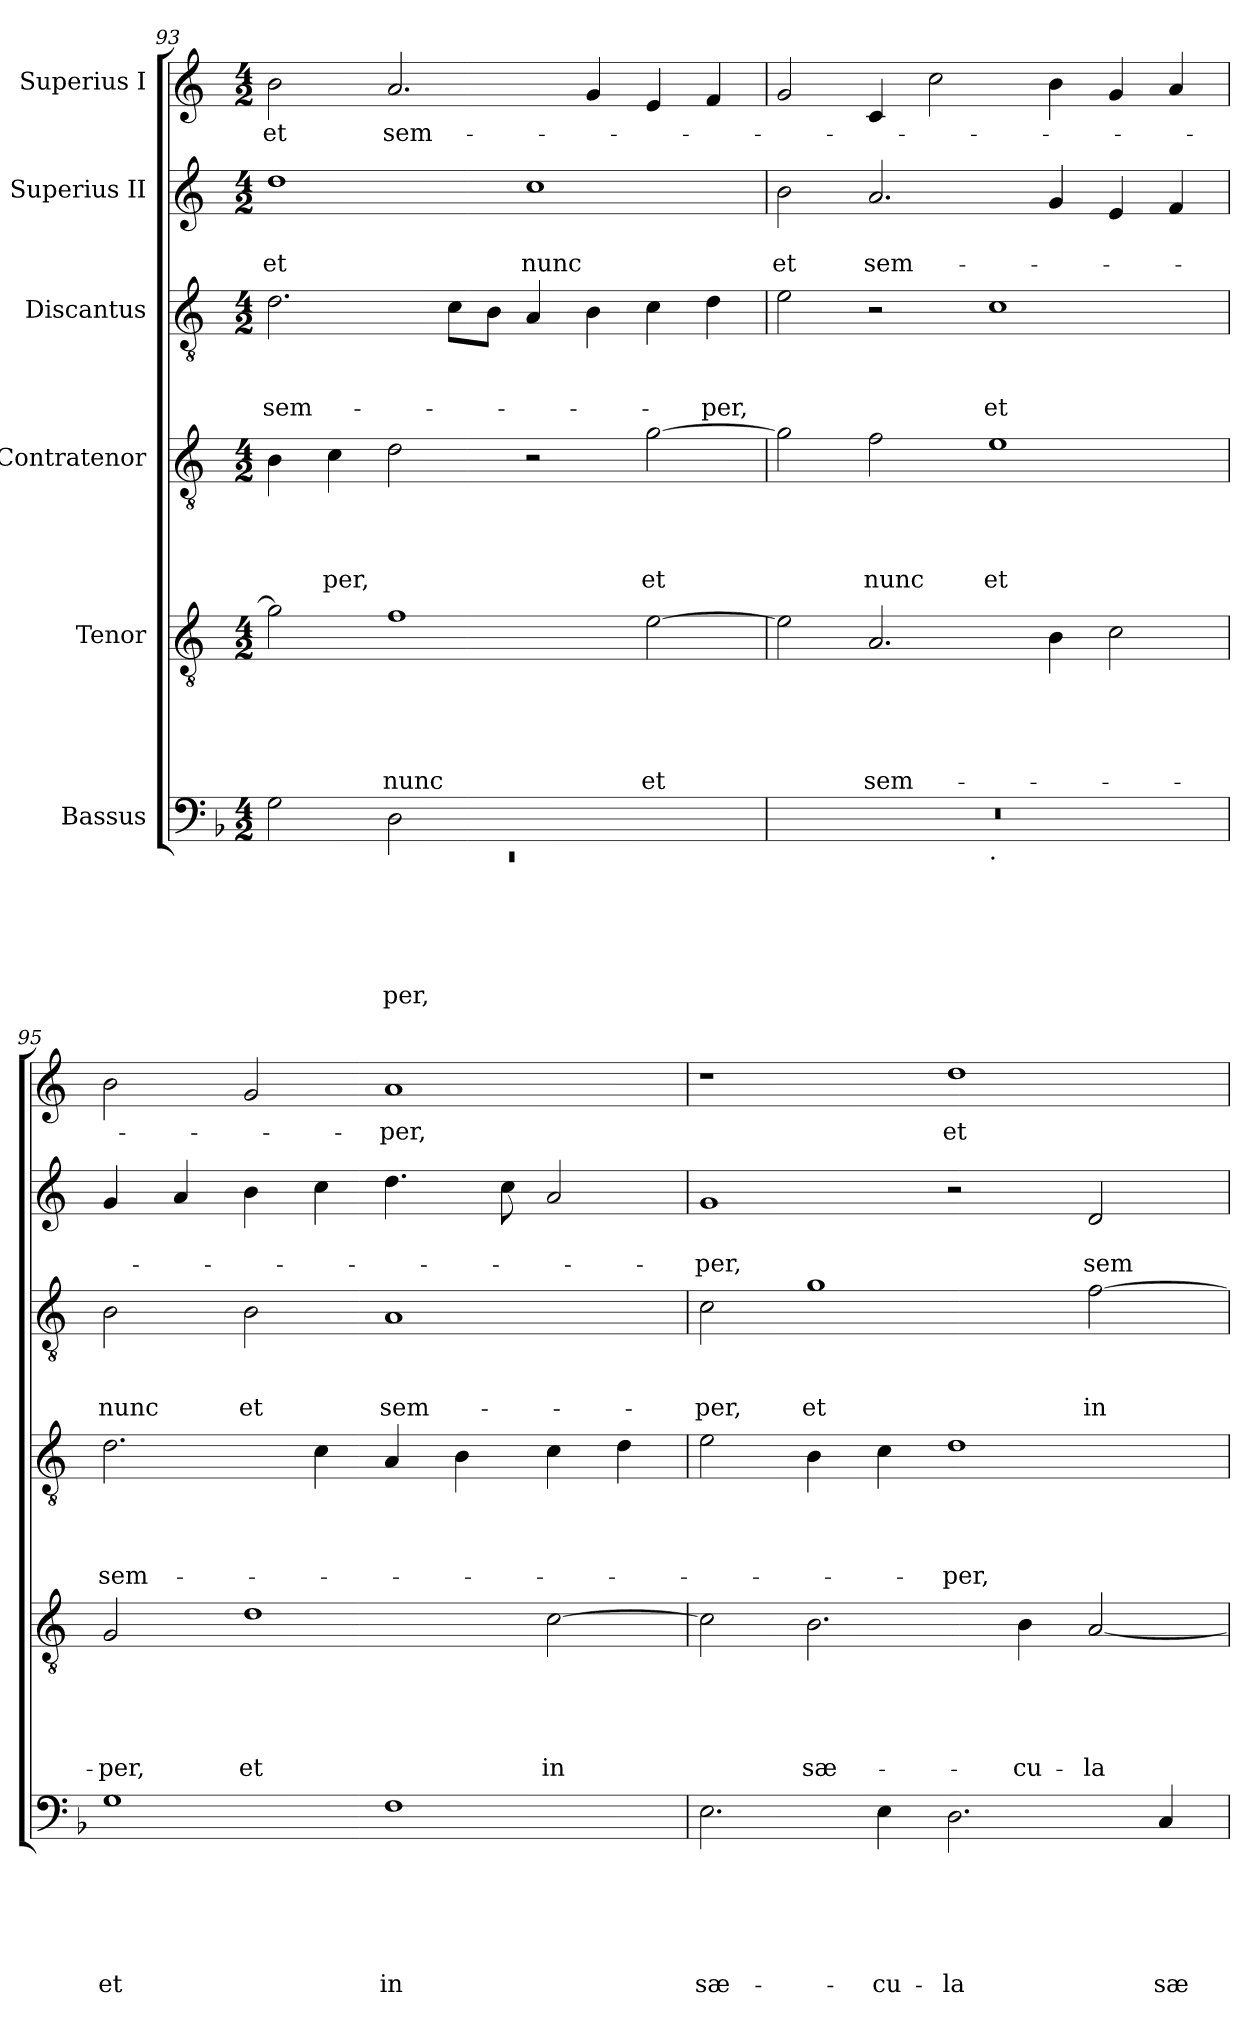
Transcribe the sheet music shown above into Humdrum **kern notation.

**kern	**text	**text	**text	**text	**text	**text	**kern	**text	**text	**text	**text	**text	**kern	**text	**text	**text	**text	**kern	**text	**text	**text	**kern	**text	**text	**kern	**text
*part6	*part6	*part6	*part6	*part6	*part6	*part6	*part5	*part5	*part5	*part5	*part5	*part5	*part4	*part4	*part4	*part4	*part4	*part3	*part3	*part3	*part3	*part2	*part2	*part2	*part1	*part1
*staff6	*staff6	*staff6	*staff6	*staff6	*staff6	*staff6	*staff5	*staff5	*staff5	*staff5	*staff5	*staff5	*staff4	*staff4	*staff4	*staff4	*staff4	*staff3	*staff3	*staff3	*staff3	*staff2	*staff2	*staff2	*staff1	*staff1
*I"Bassus	*	*	*	*	*	*	*I"Tenor	*	*	*	*	*	*I"Contratenor	*	*	*	*	*I"Discantus	*	*	*	*I"Superius II	*	*	*I"Superius I	*
*clefF4	*	*	*	*	*	*	*clefGv2	*	*	*	*	*	*clefGv2	*	*	*	*	*clefGv2	*	*	*	*clefG2	*	*	*clefG2	*
*	*	*	*	*	*	*	*ITrd-3c-5	*	*	*	*	*	*ITrd-3c-5	*	*	*	*	*ITrd-3c-5	*	*	*	*ITrd-3c-5	*	*	*ITrd-3c-5	*
*k[b-]	*	*	*	*	*	*	*k[b-]	*	*	*	*	*	*k[b-]	*	*	*	*	*k[b-]	*	*	*	*k[b-]	*	*	*k[b-]	*
*F:	*	*	*	*	*	*	*F:	*	*	*	*	*	*F:	*	*	*	*	*F:	*	*	*	*F:	*	*	*F:	*
*M4/2	*	*	*	*	*	*	*M4/2	*	*	*	*	*	*M4/2	*	*	*	*	*M4/2	*	*	*	*M4/2	*	*	*M4/2	*
=93	=93	=93	=93	=93	=93	=93	=93	=93	=93	=93	=93	=93	=93	=93	=93	=93	=93	=93	=93	=93	=93	=93	=93	=93	=93	=93
*^	*	*	*	*	*	*	*	*	*	*	*	*	*	*	*	*	*	*	*	*	*	*	*	*	*	*
!	!LO:N:vis=1	!	!	!	!	!	!	!	!	!	!	!	!	!	!	!	!	!	!	!	!	!LO:LY:b	!	!	!LO:LY:b	!	!LO:LY:b
2G\	0rEE	.	.	.	.	.	.	2cc\]	.	.	.	.	.	4e\	.	.	.	.	2.g\	.	.	sem-	1gg	.	et	2ee\	et
!	!	!	!	!	!	!	!	!	!	!	!	!	!	!	!	!	!	!LO:LY:b	!	!	!	!	!	!	!	!	!
.	.	.	.	.	.	.	.	.	.	.	.	.	.	4f\	.	.	.	-per,	.	.	.	.	.	.	.	.	.
!	!	!	!	!	!	!	!LO:LY:b	!	!	!	!	!	!LO:LY:b	!	!	!	!	!	!	!	!	!	!	!	!	!	!LO:LY:b
2D\	.	.	.	.	.	.	-per,	1b-	.	.	.	.	nunc	2g\	.	.	.	.	.	.	.	.	.	.	.	2.dd/	sem-
.	.	.	.	.	.	.	.	.	.	.	.	.	.	.	.	.	.	.	8f\L	.	.	.	.	.	.	.	.
.	.	.	.	.	.	.	.	.	.	.	.	.	.	.	.	.	.	.	8e\J	.	.	.	.	.	.	.	.
!	!	!	!	!	!	!	!	!	!	!	!	!	!	!	!	!	!	!	!	!	!	!	!	!	!LO:LY:b	!	!
1ryy	.	.	.	.	.	.	.	.	.	.	.	.	.	2r	.	.	.	.	4d/	.	.	.	1ff	.	nunc	.	.
.	.	.	.	.	.	.	.	.	.	.	.	.	.	.	.	.	.	.	4e\	.	.	.	.	.	.	4cc/	.
!	!	!	!	!	!	!	!	!	!	!	!	!	!LO:LY:b	!	!	!	!	!LO:LY:b	!	!	!	!	!	!	!	!	!
.	.	.	.	.	.	.	.	[>2a\	.	.	.	.	et	[>2cc\	.	.	.	et	4f\	.	.	.	.	.	.	4a/	.
!	!	!	!	!	!	!	!	!	!	!	!	!	!	!	!	!	!	!	!	!	!	!LO:LY:b	!	!	!	!	!
.	.	.	.	.	.	.	.	.	.	.	.	.	.	.	.	.	.	.	4g\	.	.	-per,	.	.	.	4b-/	.
=94	=94	=94	=94	=94	=94	=94	=94	=94	=94	=94	=94	=94	=94	=94	=94	=94	=94	=94	=94	=94	=94	=94	=94	=94	=94	=94	=94
!	!	!	!	!	!	!	!	!	!	!	!	!	!	!	!	!	!	!	!	!	!	!	!	!	!LO:LY:b	!	!
0r	1ryy	.	.	.	.	.	.	2a\]	.	.	.	.	.	2cc\]	.	.	.	.	2a\	.	.	.	2ee\	.	et	2cc/	.
!	!	!	!	!	!	!	!	!	!	!	!	!	!LO:LY:b	!	!	!	!	!LO:LY:b	!	!	!	!	!	!	!LO:LY:b	!	!
.	.	.	.	.	.	.	.	2.d/	.	.	.	.	sem-	2b-\	.	.	.	nunc	2r	.	.	.	2.dd/	.	sem-	4f/	.
.	.	.	.	.	.	.	.	.	.	.	.	.	.	.	.	.	.	.	.	.	.	.	.	.	.	2ff\	.
!	!LO:TX:b:t=.	!	!	!	!	!	!	!	!	!	!	!	!	!	!	!	!	!	!	!	!	!	!	!	!	!	!
!	!	!	!	!	!	!	!	!	!	!	!	!	!	!	!	!	!	!LO:LY:b	!	!	!	!LO:LY:b	!	!	!	!	!
.	1ryy	.	.	.	.	.	.	.	.	.	.	.	.	1a	.	.	.	et	1f	.	.	et	.	.	.	.	.
.	.	.	.	.	.	.	.	4e\	.	.	.	.	.	.	.	.	.	.	.	.	.	.	4cc/	.	.	4ee\	.
.	.	.	.	.	.	.	.	2f\	.	.	.	.	.	.	.	.	.	.	.	.	.	.	4a/	.	.	4cc/	.
.	.	.	.	.	.	.	.	.	.	.	.	.	.	.	.	.	.	.	.	.	.	.	4b-/	.	.	4dd/	.
=95	=95	=95	=95	=95	=95	=95	=95	=95	=95	=95	=95	=95	=95	=95	=95	=95	=95	=95	=95	=95	=95	=95	=95	=95	=95	=95	=95
!	!	!	!	!	!	!	!LO:LY:b	!	!	!	!	!	!LO:LY:b	!	!	!	!	!LO:LY:b	!	!	!	!LO:LY:b	!	!	!	!	!
*v	*v	*	*	*	*	*	*	*	*	*	*	*	*	*	*	*	*	*	*	*	*	*	*	*	*	*	*
1G	.	.	.	.	.	et	2c/	.	.	.	.	-per,	2.g\	.	.	.	sem-	2e\	.	.	nunc	4cc/	.	.	2ee\	.
.	.	.	.	.	.	.	.	.	.	.	.	.	.	.	.	.	.	.	.	.	.	4dd/	.	.	.	.
!	!	!	!	!	!	!	!	!	!	!	!	!LO:LY:b	!	!	!	!	!	!	!	!	!LO:LY:b	!	!	!	!	!
.	.	.	.	.	.	.	1g	.	.	.	.	et	.	.	.	.	.	2e\	.	.	et	4ee\	.	.	2cc/	.
.	.	.	.	.	.	.	.	.	.	.	.	.	4f\	.	.	.	.	.	.	.	.	4ff\	.	.	.	.
!	!	!	!	!	!	!LO:LY:b	!	!	!	!	!	!	!	!	!	!	!	!	!	!	!LO:LY:b	!	!	!	!	!LO:LY:b
1F	.	.	.	.	.	in	.	.	.	.	.	.	4d/	.	.	.	.	1d	.	.	sem-	4.gg\	.	.	1dd	-per,
.	.	.	.	.	.	.	.	.	.	.	.	.	4e\	.	.	.	.	.	.	.	.	.	.	.	.	.
.	.	.	.	.	.	.	.	.	.	.	.	.	.	.	.	.	.	.	.	.	.	8ff\	.	.	.	.
!	!	!	!	!	!	!	!	!	!	!	!	!LO:LY:b	!	!	!	!	!	!	!	!	!	!	!	!	!	!
.	.	.	.	.	.	.	[>2f\	.	.	.	.	in	4f\	.	.	.	.	.	.	.	.	2dd/	.	.	.	.
.	.	.	.	.	.	.	.	.	.	.	.	.	4g\	.	.	.	.	.	.	.	.	.	.	.	.	.
=96	=96	=96	=96	=96	=96	=96	=96	=96	=96	=96	=96	=96	=96	=96	=96	=96	=96	=96	=96	=96	=96	=96	=96	=96	=96	=96
!	!	!	!	!	!	!LO:LY:b	!	!	!	!	!	!	!	!	!	!	!	!	!	!	!LO:LY:b	!	!	!LO:LY:b	!	!
2.E\	.	.	.	.	.	sæ-	2f\]	.	.	.	.	.	2a\	.	.	.	.	2f\	.	.	-per,	1cc	.	-per,	1r	.
!	!	!	!	!	!	!	!	!	!	!	!	!LO:LY:b	!	!	!	!	!	!	!	!	!LO:LY:b	!	!	!	!	!
.	.	.	.	.	.	.	2.e\	.	.	.	.	sæ-	4e\	.	.	.	.	1cc	.	.	et	.	.	.	.	.
!	!	!	!	!	!	!LO:LY:b	!	!	!	!	!	!	!	!	!	!	!	!	!	!	!	!	!	!	!	!
4E\	.	.	.	.	.	-cu-	.	.	.	.	.	.	4f\	.	.	.	.	.	.	.	.	.	.	.	.	.
!	!	!	!	!	!	!LO:LY:b	!	!	!	!	!	!	!	!	!	!	!LO:LY:b	!	!	!	!	!	!	!	!	!LO:LY:b
2.D\	.	.	.	.	.	-la	.	.	.	.	.	.	1g	.	.	.	-per,	.	.	.	.	2r	.	.	1gg	et
!	!	!	!	!	!	!	!	!	!	!	!	!LO:LY:b	!	!	!	!	!	!	!	!	!	!	!	!	!	!
.	.	.	.	.	.	.	4e\	.	.	.	.	-cu-	.	.	.	.	.	.	.	.	.	.	.	.	.	.
!	!	!	!	!	!	!	!	!	!	!	!	!LO:LY:b	!	!	!	!	!	!	!	!	!LO:LY:b	!	!	!LO:LY:b	!	!
.	.	.	.	.	.	.	[<2d/	.	.	.	.	-la	.	.	.	.	.	[>2b-\	.	.	in	2g/	.	sem-	.	.
!	!	!	!	!	!	!LO:LY:b	!	!	!	!	!	!	!	!	!	!	!	!	!	!	!	!	!	!	!	!
4C/	.	.	.	.	.	sæ-	.	.	.	.	.	.	.	.	.	.	.	.	.	.	.	.	.	.	.	.
=	=	=	=	=	=	=	=	=	=	=	=	=	=	=	=	=	=	=	=	=	=	=	=	=	=	=
*-	*-	*-	*-	*-	*-	*-	*-	*-	*-	*-	*-	*-	*-	*-	*-	*-	*-	*-	*-	*-	*-	*-	*-	*-	*-	*-
